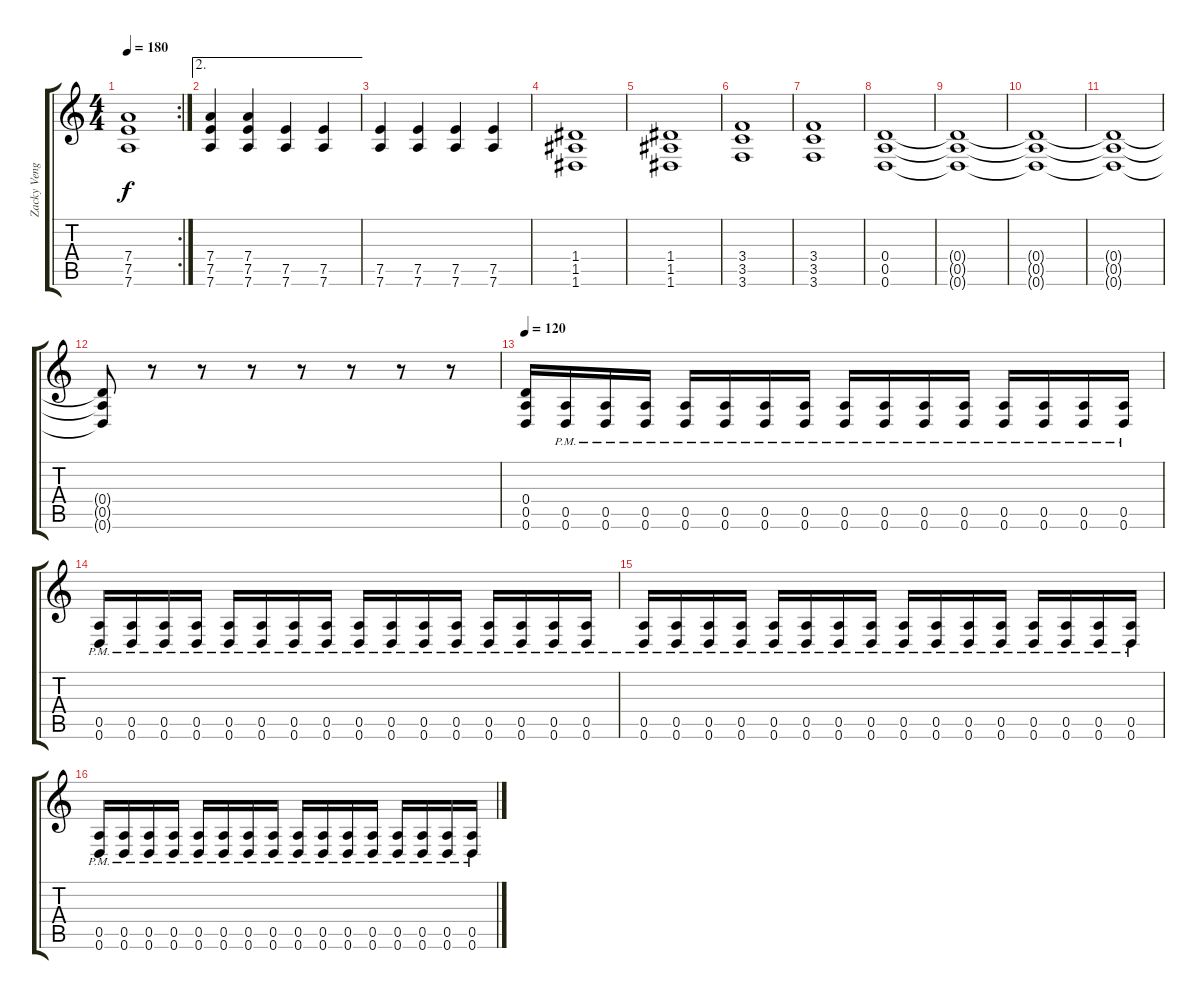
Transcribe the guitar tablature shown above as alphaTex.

\track ("Zacky Vengeance" "Zacky Veng") {instrument distortionguitar}
\staff {score tabs}
\tuning (E4 B3 G3 D3 A2 D2) {hide}
\rc 2
\ts (4 4)
\tempo 180
\clef g2
\ks c
(7.4 7.5 7.6).1{dy f} |
\ae 2
(7.4 7.5 7.6).4 (7.4 7.5 7.6).4 (7.5 7.6).4 (7.5 7.6).4 |
(7.5 7.6).4 (7.5 7.6).4 (7.5 7.6).4 (7.5 7.6).4 |
(1.4 1.5 1.6).1 |
(1.4 1.5 1.6).1 |
(3.4 3.5 3.6).1 |
(3.4 3.5 3.6).1 |
(0.4 0.5 0.6).1 |
(0.4{t} 0.5{t} 0.6{t}).1 |
(0.4{t} 0.5{t} 0.6{t}).1 |
(0.4{t} 0.5{t} 0.6{t}).1 |
(0.4{t} 0.5{t} 0.6{t}).8 r.8 r.8 r.8 r.8 r.8 r.8 r.8 |
\tempo 120
(0.4 0.5 0.6).16 (0.5{pm} 0.6{pm}).16 (0.5{pm} 0.6{pm}).16 (0.5{pm} 0.6{pm}).16 (0.5{pm} 0.6{pm}).16 (0.5{pm} 0.6{pm}).16 (0.5{pm} 0.6{pm}).16 (0.5{pm} 0.6{pm}).16 (0.5{pm} 0.6{pm}).16 (0.5{pm} 0.6{pm}).16 (0.5{pm} 0.6{pm}).16 (0.5{pm} 0.6{pm}).16 (0.5{pm} 0.6{pm}).16 (0.5{pm} 0.6{pm}).16 (0.5{pm} 0.6{pm}).16 (0.5{pm} 0.6{pm}).16 |
(0.5{pm} 0.6{pm}).16 (0.5{pm} 0.6{pm}).16 (0.5{pm} 0.6{pm}).16 (0.5{pm} 0.6{pm}).16 (0.5{pm} 0.6{pm}).16 (0.5{pm} 0.6{pm}).16 (0.5{pm} 0.6{pm}).16 (0.5{pm} 0.6{pm}).16 (0.5{pm} 0.6{pm}).16 (0.5{pm} 0.6{pm}).16 (0.5{pm} 0.6{pm}).16 (0.5{pm} 0.6{pm}).16 (0.5{pm} 0.6{pm}).16 (0.5{pm} 0.6{pm}).16 (0.5{pm} 0.6{pm}).16 (0.5{pm} 0.6{pm}).16 |
(0.5{pm} 0.6{pm}).16 (0.5{pm} 0.6{pm}).16 (0.5{pm} 0.6{pm}).16 (0.5{pm} 0.6{pm}).16 (0.5{pm} 0.6{pm}).16 (0.5{pm} 0.6{pm}).16 (0.5{pm} 0.6{pm}).16 (0.5{pm} 0.6{pm}).16 (0.5{pm} 0.6{pm}).16 (0.5{pm} 0.6{pm}).16 (0.5{pm} 0.6{pm}).16 (0.5{pm} 0.6{pm}).16 (0.5{pm} 0.6{pm}).16 (0.5{pm} 0.6{pm}).16 (0.5{pm} 0.6{pm}).16 (0.5{pm} 0.6{pm}).16 |
(0.5{pm} 0.6{pm}).16 (0.5{pm} 0.6{pm}).16 (0.5{pm} 0.6{pm}).16 (0.5{pm} 0.6{pm}).16 (0.5{pm} 0.6{pm}).16 (0.5{pm} 0.6{pm}).16 (0.5{pm} 0.6{pm}).16 (0.5{pm} 0.6{pm}).16 (0.5{pm} 0.6{pm}).16 (0.5{pm} 0.6{pm}).16 (0.5{pm} 0.6{pm}).16 (0.5{pm} 0.6{pm}).16 (0.5{pm} 0.6{pm}).16 (0.5{pm} 0.6{pm}).16 (0.5{pm} 0.6{pm}).16 (0.5{pm} 0.6{pm}).16
